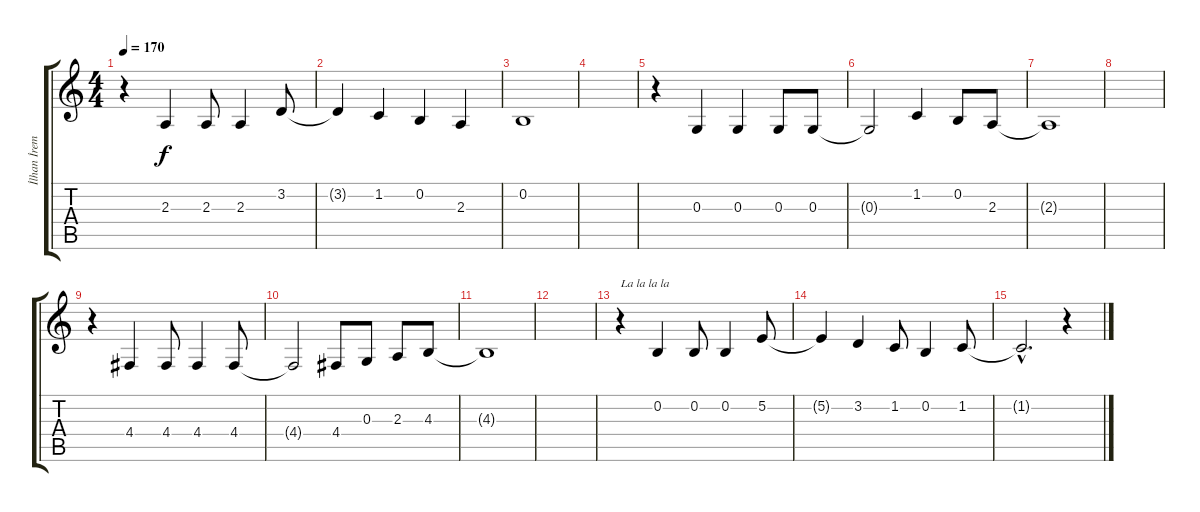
\track ("İlhan İrem" "İlhan İrem") {instrument choiraahs}
\staff {score tabs}
\tuning (E4 B3 G3 D3 A2 E2) {hide}
\ts (4 4)
\tempo 170
\clef g2
\ks c
r.4{dy f} 2.3.4 2.3.8 2.3.4 3.2.8 |
3.2{t}.4 1.2.4 0.2.4 2.3.4 |
0.2.1 |
|
r.4 0.3.4 0.3.4 0.3.8 0.3.8 |
0.3{t}.2 1.2.4 0.2.8 2.3.8 |
2.3{t}.1 |
|
r.4 4.4.4 4.4.8 4.4.4 4.4.8 |
4.4{t}.2 4.4.8 0.3.8 2.3.8 4.3.8 |
4.3{t}.1 |
|
r.4{txt "La la la la" volume 13} 0.2.4 0.2.8 0.2.4 5.2.8 |
5.2{t}.4 3.2.4 1.2.8 0.2.4 1.2.8 |
1.2{hac t}.2{d} r.4
